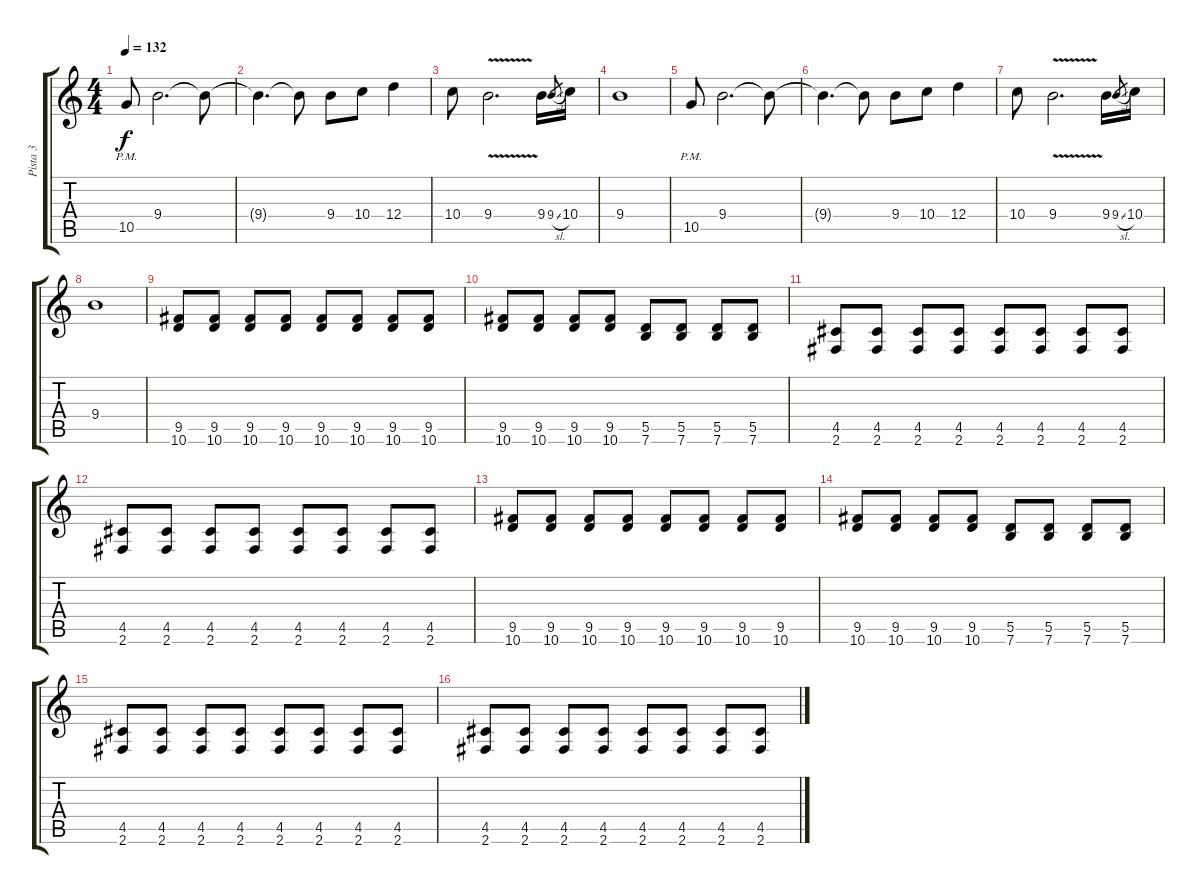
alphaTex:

\track ("Pista 3" "Pista 3") {instrument distortionguitar}
\staff {score tabs}
\tuning (E4 B3 G3 D3 A2 E2) {hide}
\ts (4 4)
\tempo 132
\clef g2
\ks c
10.5{pm}.8{dy f} 9.4.2{d} 9.4{t}.8 |
9.4{t}.4{d} 9.4{t}.8 9.4.8 10.4.8 12.4.4 |
10.4.8 9.4{v}.2{d} 9.4.16 9.4{sl}.8{gr} 10.4.16 |
9.4.1 |
10.5{pm}.8 9.4.2{d} 9.4{t}.8 |
9.4{t}.4{d} 9.4{t}.8 9.4.8 10.4.8 12.4.4 |
10.4.8 9.4{v}.2{d} 9.4.16 9.4{sl}.8{gr} 10.4.16 |
9.4.1 |
(9.5 10.6).8 (9.5 10.6).8 (9.5 10.6).8 (9.5 10.6).8 (9.5 10.6).8 (9.5 10.6).8 (9.5 10.6).8 (9.5 10.6).8 |
(9.5 10.6).8 (9.5 10.6).8 (9.5 10.6).8 (9.5 10.6).8 (5.5 7.6).8 (5.5 7.6).8 (5.5 7.6).8 (5.5 7.6).8 |
(4.5 2.6).8 (4.5 2.6).8 (4.5 2.6).8 (4.5 2.6).8 (4.5 2.6).8 (4.5 2.6).8 (4.5 2.6).8 (4.5 2.6).8 |
(4.5 2.6).8 (4.5 2.6).8 (4.5 2.6).8 (4.5 2.6).8 (4.5 2.6).8 (4.5 2.6).8 (4.5 2.6).8 (4.5 2.6).8 |
(9.5 10.6).8 (9.5 10.6).8 (9.5 10.6).8 (9.5 10.6).8 (9.5 10.6).8 (9.5 10.6).8 (9.5 10.6).8 (9.5 10.6).8 |
(9.5 10.6).8 (9.5 10.6).8 (9.5 10.6).8 (9.5 10.6).8 (5.5 7.6).8 (5.5 7.6).8 (5.5 7.6).8 (5.5 7.6).8 |
(4.5 2.6).8 (4.5 2.6).8 (4.5 2.6).8 (4.5 2.6).8 (4.5 2.6).8 (4.5 2.6).8 (4.5 2.6).8 (4.5 2.6).8 |
(4.5 2.6).8 (4.5 2.6).8 (4.5 2.6).8 (4.5 2.6).8 (4.5 2.6).8 (4.5 2.6).8 (4.5 2.6).8 (4.5 2.6).8
